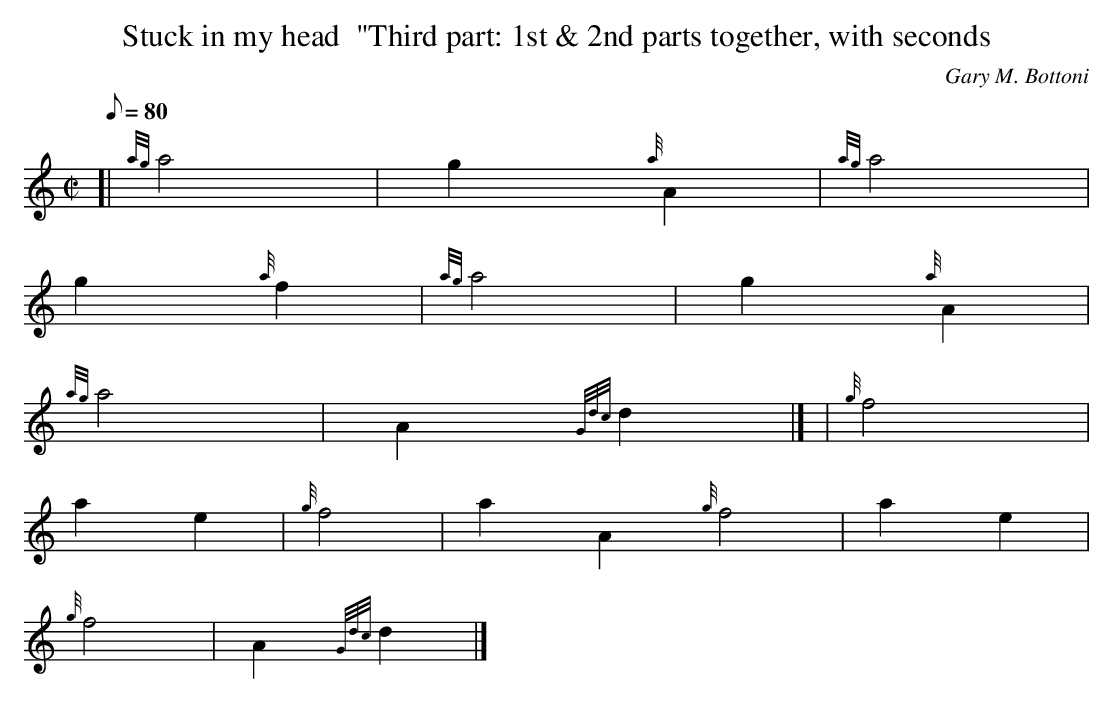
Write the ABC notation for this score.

X:1
T:Stuck in my head  "Third part: 1st & 2nd parts together, with seconds
M:C|
L:1/8
Q:80
C:Gary M. Bottoni
K:HP
[| {ag}a4 | \
g2{a}A2 | \
{ag}a4 |
g2{a}f2 | \
{ag}a4 | \
g2{a}A2 |
{ag}a4 | \
A2{Gdc}d2|] [ | \
{g}f4 |
a2e2 | \
{g}f4 | \
a2A2{g}f4 | \
a2e2 |
{g}f4 | \
A2{Gdc}d2|]
